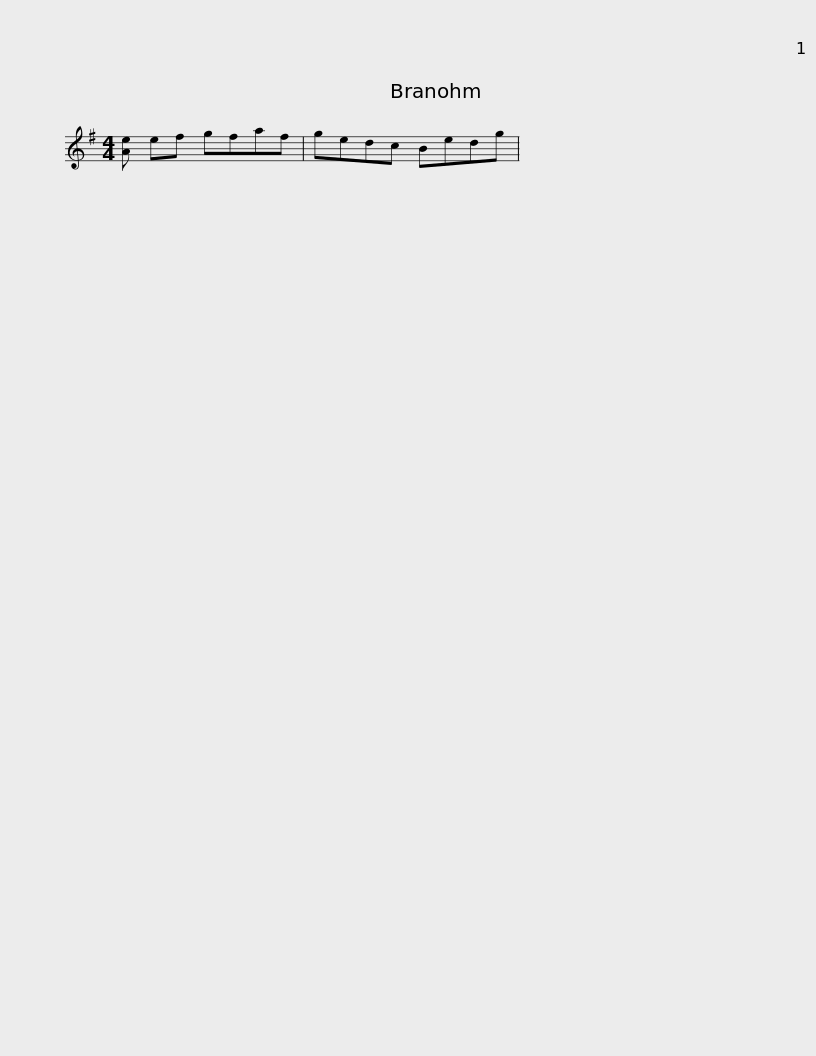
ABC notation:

X:1
L:1/8
M:4/4
I:linebreak $
K:G
V:1 treble
V:1
 [Ae] ef gfaf | gedc Bedg | %2
